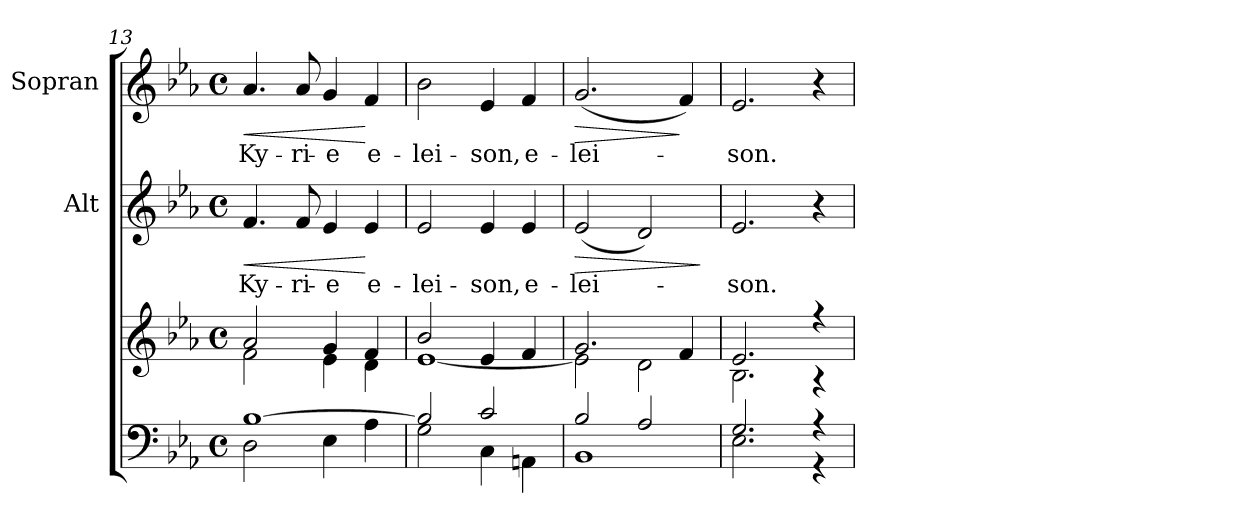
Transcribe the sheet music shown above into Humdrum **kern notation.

**kern	**kern	**kern	**text	**dynam	**kern	**text	**dynam
*part3	*part3	*part2	*part2	*part2	*part1	*part1	*part1
*staff4	*staff3	*staff2	*staff2	*staff2	*staff1	*staff1	*staff1
*	*	*I"Alt	*	*	*I"Sopran	*	*
*	*	*I'A.	*	*	*I'S.	*	*
!!LO:LB:g=z
*clefF4	*clefG2	*clefG2	*	*	*clefG2	*	*
*k[b-e-a-]	*k[b-e-a-]	*k[b-e-a-]	*	*	*k[b-e-a-]	*	*
*E-:	*E-:	*E-:	*	*	*E-:	*	*
*M4/4	*M4/4	*M4/4	*	*	*M4/4	*	*
*met(c)	*met(c)	*met(c)	*	*	*met(c)	*	*
=13	=13	=13	=13	=13	=13	=13	=13
*^	*^	*	*	*	*	*	*
!	!	!	!	!	!LO:LY:b	!LO:HP:b	!	!LO:LY:b	!LO:HP:b
[>1B-	2D\	2a-/	2f\	4.f/	Ky-	<	4.a-/	Ky-	<
!	!	!	!	!	!LO:LY:b	!	!	!LO:LY:b	!
.	.	.	.	8f/	-ri-	.	8a-/	-ri-	.
!	!	!	!	!	!LO:LY:b	!	!	!LO:LY:b	!
.	4E-\	4g/	4e-\	4e-/	-e	.	4g/	-e	.
!	!	!	!	!	!LO:LY:b	!	!	!LO:LY:b	!
.	4A-\	4f/	4d\	4e-/	e-	[	4f/	e-	[
=14	=14	=14	=14	=14	=14	=14	=14	=14	=14
!	!	!	!	!	!LO:LY:b	!	!	!LO:LY:b	!
2B-/]	2G\	2b-/	[<1e-	2e-/	-lei-	.	2b-\	-lei-	.
!	!	!	!	!	!LO:LY:b	!	!	!LO:LY:b	!
2c/	4C\	4e-/	.	4e-/	-son,	.	4e-/	-son,	.
!	!	!	!	!	!LO:LY:b	!	!	!LO:LY:b	!
.	4AAn\	4f/	.	4e-/	e-	.	4f/	e-	.
=15	=15	=15	=15	=15	=15	=15	=15	=15	=15
!	!	!	!	!	!LO:LY:b	!LO:HP:b	!	!LO:LY:b	!LO:HP:b
2B-/	1BB-	2.g/	2e-\]	(<2e-/	-lei-	>	(<2.g/	-lei-	>
2A-/	.	.	2d\	2d/)	.	.	.	.	.
.	.	4f/	.	.	.	.	4f/)	.	]
*v	*v	*	*	*	*	*	*	*	*
*	*v	*v	*	*	*	*	*	*
.	.	.	.	]	.	.	.
=16	=16	=16	=16	=16	=16	=16	=16
*^	*^	*	*	*	*	*	*
!	!	!	!	!	!LO:LY:b	!	!	!LO:LY:b	!
2.G/	2.E-\	2.e-/	2.B-\	2.e-/	-son.	.	2.e-/	-son.	.
4r	4r	4r	4r	4r	.	.	4r	.	.
*v	*v	*	*	*	*	*	*	*	*
*	*v	*v	*	*	*	*	*	*
=	=	=	=	=	=	=	=
*-	*-	*-	*-	*-	*-	*-	*-
